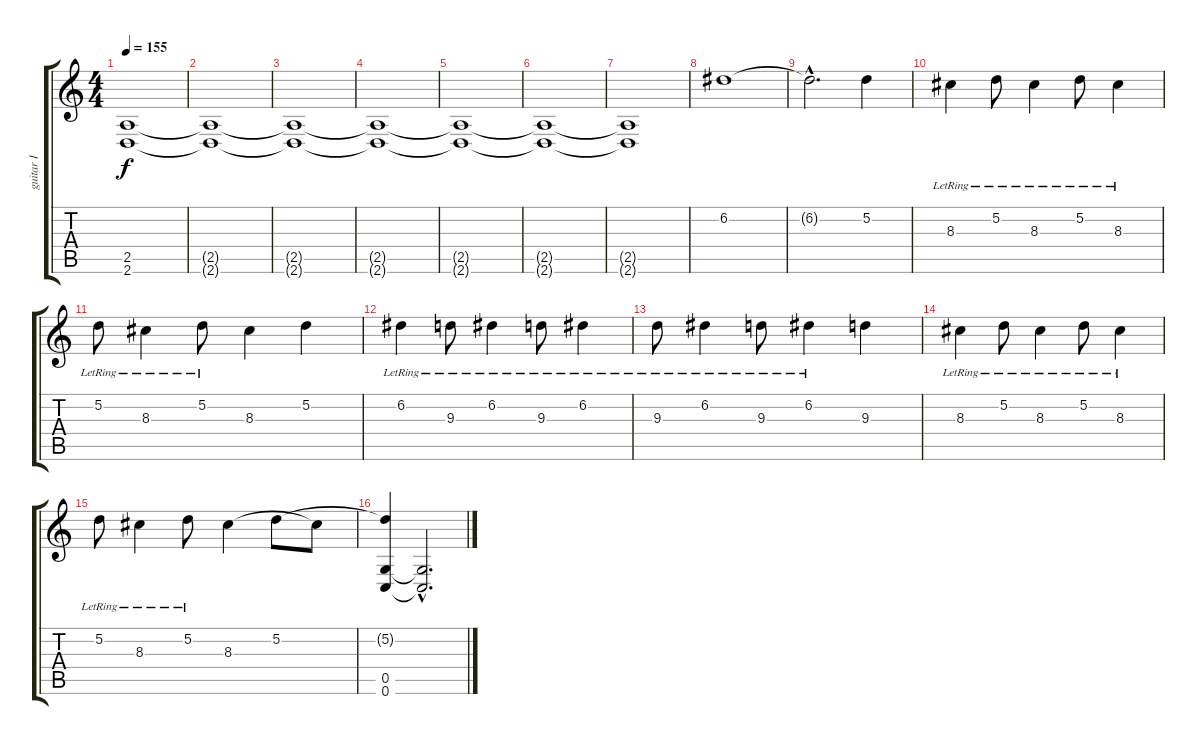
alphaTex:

\track ("guitar I" "guitar I") {instrument distortionguitar}
\staff {score tabs}
\tuning (D4 A3 F3 C3 G2 C2) {hide}
\ts (4 4)
\tempo 155
\clef g2
\ks c
(2.5{t} 2.6{t}).1{dy f} |
(2.5{t} 2.6{t}).1 |
(2.5{t} 2.6{t}).1 |
(2.5{t} 2.6{t}).1 |
(2.5{t} 2.6{t}).1{volume 10} |
(2.5{t} 2.6{t}).1 |
(2.5{t} 2.6{t}).1 |
6.2.1{volume 15} |
6.2{hac t}.2{d} 5.2.4 |
8.3{lr}.4 5.2{lr}.8 8.3{lr}.4 5.2{lr}.8 8.3{lr}.4 |
5.2{lr}.8 8.3{lr}.4 5.2{lr}.8 8.3.4 5.2.4 |
6.2{lr}.4 9.3{lr}.8 6.2{lr}.4 9.3{lr}.8 6.2{lr}.4 |
9.3{lr}.8 6.2{lr}.4 9.3{lr}.8 6.2{lr}.4 9.3.4 |
8.3{lr}.4 5.2{lr}.8 8.3{lr}.4 5.2{lr}.8 8.3{lr}.4 |
5.2{lr}.8 8.3{lr}.4 5.2{lr}.8 8.3.4 5.2.8 8.3{t}.8 |
(5.2{t} 0.5 0.6).4 (0.5{hac t} 0.6{hac t}).2{d}
